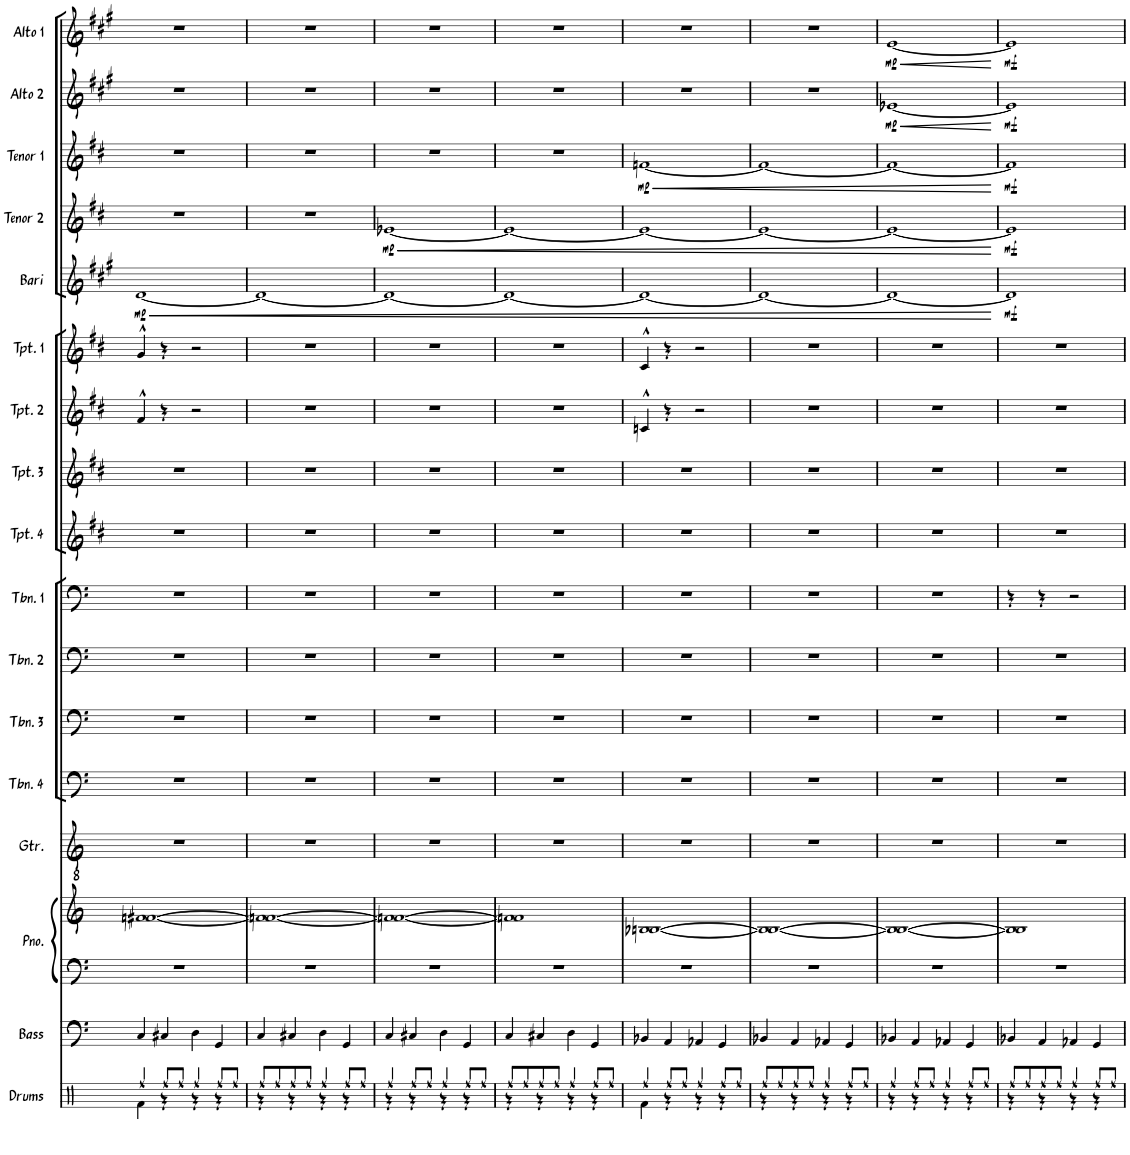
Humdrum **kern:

**kern	**kern	**kern	**kern	**kern	**kern	**kern	**kern	**kern	**kern	**kern	**kern	**kern	**kern	**dynam	**kern	**dynam	**kern	**dynam	**kern	**dynam	**kern	**dynam
*part17	*part16	*part15	*part15	*part14	*part13	*part12	*part11	*part10	*part9	*part8	*part7	*part6	*part5	*part5	*part4	*part4	*part3	*part3	*part2	*part2	*part1	*part1
*staff18	*staff17	*staff16	*staff15	*staff14	*staff13	*staff12	*staff11	*staff10	*staff9	*staff8	*staff7	*staff6	*staff5	*staff5	*staff4	*staff4	*staff3	*staff3	*staff2	*staff2	*staff1	*staff1
*I"Drums	*I"Bass	*I"Piano	*	*I"Guitar	*I"Trombone 4	*I"Trombone 3	*I"Trombone 2	*I"Trombone 1	*I"Trumpet 4	*I"Trumpet 3	*I"Trumpet 2	*I"Trumpet 1	*I"Bari Sax	*	*I"Tenor Sax 2	*	*I"Tenor Sax 1	*	*I"Alto Sax 2	*	*I"Alto Sax 1	*
*I'Drums	*I'Bass	*I'Pno.	*	*I'Gtr.	*I'Tbn. 4	*I'Tbn. 3	*I'Tbn. 2	*I'Tbn. 1	*I'Tpt. 4	*I'Tpt. 3	*I'Tpt. 2	*I'Tpt. 1	*I'Bari	*	*I'Tenor 2	*	*I'Tenor 1	*	*I'Alto 2	*	*I'Alto 1	*
!!LO:PB:g=z
*clefX	*clefF4	*clefF4	*clefG2	*clefGv2	*clefF4	*clefF4	*clefF4	*clefF4	*clefG2	*clefG2	*clefG2	*clefG2	*clefG2	*	*clefG2	*	*clefG2	*	*clefG2	*	*clefG2	*
*	*Trd7c12	*	*	*	*	*	*	*	*Trd1c2	*Trd1c2	*Trd1c2	*Trd1c2	*Trd12c21	*	*Trd8c14	*	*Trd8c14	*	*Trd5c9	*	*Trd5c9	*
*k[]	*k[]	*k[]	*k[]	*k[]	*k[]	*k[]	*k[]	*k[]	*k[f#c#]	*k[f#c#]	*k[f#c#]	*k[f#c#]	*k[f#c#g#]	*	*k[f#c#]	*	*k[f#c#]	*	*k[f#c#g#]	*	*k[f#c#g#]	*
*M4/4	*M4/4	*M4/4	*M4/4	*M4/4	*M4/4	*M4/4	*M4/4	*M4/4	*M4/4	*M4/4	*M4/4	*M4/4	*M4/4	*	*M4/4	*	*M4/4	*	*M4/4	*	*M4/4	*
=89	=89	=89	=89	=89	=89	=89	=89	=89	=89	=89	=89	=89	=89	=89	=89	=89	=89	=89	=89	=89	=89	=89
*^	*	*	*	*	*	*	*	*	*	*	*	*	*	*	*	*	*	*	*	*	*	*
!	!	!	!	!	!	!	!	!	!	!	!	!	!	!	!LO:HP:b	!	!	!	!	!	!	!	!
!	!	!	!	!	!	!	!	!	!	!	!	!	!	!	!LO:DY:n=1:b	!	!	!	!	!	!	!	!
4Rff/	4Rf\	4C/	1r	[1fn [1f#X	1r	1r	1r	1r	1r	1r	1r	4f#^^/	4g^^/	[1d	< mp	1r	.	1r	.	1r	.	1r	.
8Rff/L	4r	4C#X/	.	.	.	.	.	.	.	.	.	4r	4r	.	.	.	.	.	.	.	.	.	.
8Rff/J	.	.	.	.	.	.	.	.	.	.	.	.	.	.	.	.	.	.	.	.	.	.	.
4Rff/	4r	4D\	.	.	.	.	.	.	.	.	.	2r	2r	.	.	.	.	.	.	.	.	.	.
8Rff/L	4r	4GG/	.	.	.	.	.	.	.	.	.	.	.	.	.	.	.	.	.	.	.	.	.
8Rff/J	.	.	.	.	.	.	.	.	.	.	.	.	.	.	.	.	.	.	.	.	.	.	.
=90	=90	=90	=90	=90	=90	=90	=90	=90	=90	=90	=90	=90	=90	=90	=90	=90	=90	=90	=90	=90	=90	=90	=90
8Rff/L	4r	4C/	1r	1fn_ 1f#_	1r	1r	1r	1r	1r	1r	1r	1r	1r	1d_	.	1r	.	1r	.	1r	.	1r	.
8Rff/	.	.	.	.	.	.	.	.	.	.	.	.	.	.	.	.	.	.	.	.	.	.	.
8Rff/	4r	4C#X/	.	.	.	.	.	.	.	.	.	.	.	.	.	.	.	.	.	.	.	.	.
8Rff/J	.	.	.	.	.	.	.	.	.	.	.	.	.	.	.	.	.	.	.	.	.	.	.
4Rff/	4r	4D\	.	.	.	.	.	.	.	.	.	.	.	.	.	.	.	.	.	.	.	.	.
8Rff/L	4r	4GG/	.	.	.	.	.	.	.	.	.	.	.	.	.	.	.	.	.	.	.	.	.
8Rff/J	.	.	.	.	.	.	.	.	.	.	.	.	.	.	.	.	.	.	.	.	.	.	.
=91	=91	=91	=91	=91	=91	=91	=91	=91	=91	=91	=91	=91	=91	=91	=91	=91	=91	=91	=91	=91	=91	=91	=91
!	!	!	!	!	!	!	!	!	!	!	!	!	!	!	!	!	!LO:HP:b	!	!	!	!	!	!
!	!	!	!	!	!	!	!	!	!	!	!	!	!	!	!	!	!LO:DY:n=1:b	!	!	!	!	!	!
4Rff/	4r	4C/	1r	1fn_ 1f#_	1r	1r	1r	1r	1r	1r	1r	1r	1r	1d_	.	[1e-X	< mp	1r	.	1r	.	1r	.
8Rff/L	4r	4C#X/	.	.	.	.	.	.	.	.	.	.	.	.	.	.	.	.	.	.	.	.	.
8Rff/J	.	.	.	.	.	.	.	.	.	.	.	.	.	.	.	.	.	.	.	.	.	.	.
4Rff/	4r	4D\	.	.	.	.	.	.	.	.	.	.	.	.	.	.	.	.	.	.	.	.	.
8Rff/L	4r	4GG/	.	.	.	.	.	.	.	.	.	.	.	.	.	.	.	.	.	.	.	.	.
8Rff/J	.	.	.	.	.	.	.	.	.	.	.	.	.	.	.	.	.	.	.	.	.	.	.
=92	=92	=92	=92	=92	=92	=92	=92	=92	=92	=92	=92	=92	=92	=92	=92	=92	=92	=92	=92	=92	=92	=92	=92
8Rff/L	4r	4C/	1r	1fn] 1f#]	1r	1r	1r	1r	1r	1r	1r	1r	1r	1d_	.	1e-_	.	1r	.	1r	.	1r	.
8Rff/	.	.	.	.	.	.	.	.	.	.	.	.	.	.	.	.	.	.	.	.	.	.	.
8Rff/	4r	4C#X/	.	.	.	.	.	.	.	.	.	.	.	.	.	.	.	.	.	.	.	.	.
8Rff/J	.	.	.	.	.	.	.	.	.	.	.	.	.	.	.	.	.	.	.	.	.	.	.
4Rff/	4r	4D\	.	.	.	.	.	.	.	.	.	.	.	.	.	.	.	.	.	.	.	.	.
8Rff/L	4r	4GG/	.	.	.	.	.	.	.	.	.	.	.	.	.	.	.	.	.	.	.	.	.
8Rff/J	.	.	.	.	.	.	.	.	.	.	.	.	.	.	.	.	.	.	.	.	.	.	.
=93	=93	=93	=93	=93	=93	=93	=93	=93	=93	=93	=93	=93	=93	=93	=93	=93	=93	=93	=93	=93	=93	=93	=93
!	!	!	!	!	!	!	!	!	!	!	!	!	!	!	!	!	!	!	!LO:HP:b	!	!	!	!
!	!	!	!	!	!	!	!	!	!	!	!	!	!	!	!	!	!	!	!LO:DY:n=1:b	!	!	!	!
4Rff/	4Rf\	4BB-X/	1r	[1B-X [1Bn	1r	1r	1r	1r	1r	1r	1r	4cn^^/	4c#^^/	1d_	.	1e-_	.	[1fn	< mp	1r	.	1r	.
8Rff/L	4r	4AA/	.	.	.	.	.	.	.	.	.	4r	4r	.	.	.	.	.	.	.	.	.	.
8Rff/J	.	.	.	.	.	.	.	.	.	.	.	.	.	.	.	.	.	.	.	.	.	.	.
4Rff/	4r	4AA-X/	.	.	.	.	.	.	.	.	.	2r	2r	.	.	.	.	.	.	.	.	.	.
8Rff/L	4r	4GG/	.	.	.	.	.	.	.	.	.	.	.	.	.	.	.	.	.	.	.	.	.
8Rff/J	.	.	.	.	.	.	.	.	.	.	.	.	.	.	.	.	.	.	.	.	.	.	.
=94	=94	=94	=94	=94	=94	=94	=94	=94	=94	=94	=94	=94	=94	=94	=94	=94	=94	=94	=94	=94	=94	=94	=94
8Rff/L	4r	4BB-X/	1r	1B-_ 1B_	1r	1r	1r	1r	1r	1r	1r	1r	1r	1d_	.	1e-_	.	1f_	.	1r	.	1r	.
8Rff/	.	.	.	.	.	.	.	.	.	.	.	.	.	.	.	.	.	.	.	.	.	.	.
8Rff/	4r	4AA/	.	.	.	.	.	.	.	.	.	.	.	.	.	.	.	.	.	.	.	.	.
8Rff/J	.	.	.	.	.	.	.	.	.	.	.	.	.	.	.	.	.	.	.	.	.	.	.
4Rff/	4r	4AA-X/	.	.	.	.	.	.	.	.	.	.	.	.	.	.	.	.	.	.	.	.	.
8Rff/L	4r	4GG/	.	.	.	.	.	.	.	.	.	.	.	.	.	.	.	.	.	.	.	.	.
8Rff/J	.	.	.	.	.	.	.	.	.	.	.	.	.	.	.	.	.	.	.	.	.	.	.
=95	=95	=95	=95	=95	=95	=95	=95	=95	=95	=95	=95	=95	=95	=95	=95	=95	=95	=95	=95	=95	=95	=95	=95
!	!	!	!	!	!	!	!	!	!	!	!	!	!	!	!	!	!	!	!	!	!LO:HP:b	!	!LO:HP:b
!	!	!	!	!	!	!	!	!	!	!	!	!	!	!	!	!	!	!	!	!	!LO:DY:n=1:b	!	!LO:DY:n=1:b
4Rff/	4r	4BB-X/	1r	1B-_ 1B_	1r	1r	1r	1r	1r	1r	1r	1r	1r	1d_	.	1e-_	.	1f_	.	[1e-X	< mp	[1e	< mp
8Rff/L	4r	4AA/	.	.	.	.	.	.	.	.	.	.	.	.	.	.	.	.	.	.	.	.	.
8Rff/J	.	.	.	.	.	.	.	.	.	.	.	.	.	.	.	.	.	.	.	.	.	.	.
4Rff/	4r	4AA-X/	.	.	.	.	.	.	.	.	.	.	.	.	.	.	.	.	.	.	.	.	.
8Rff/L	4r	4GG/	.	.	.	.	.	.	.	.	.	.	.	.	.	.	.	.	.	.	.	.	.
8Rff/J	.	.	.	.	.	.	.	.	.	.	.	.	.	.	.	.	.	.	.	.	.	.	.
*v	*v	*	*	*	*	*	*	*	*	*	*	*	*	*	*	*	*	*	*	*	*	*	*
.	.	.	.	.	.	.	.	.	.	.	.	.	.	[	.	[	.	[	.	[	.	[
=96	=96	=96	=96	=96	=96	=96	=96	=96	=96	=96	=96	=96	=96	=96	=96	=96	=96	=96	=96	=96	=96	=96
*^	*	*	*	*	*	*	*	*	*	*	*	*	*	*	*	*	*	*	*	*	*	*
!	!	!	!	!	!	!	!	!	!	!	!	!	!	!	!LO:DY:b	!	!LO:DY:b	!	!LO:DY:b	!	!LO:DY:b	!	!LO:DY:b
8Rff/L	4r	4BB-X/	1r	1B-] 1B]	1r	1r	1r	1r	4r	1r	1r	1r	1r	1d]	mf	1e-]	mf	1f]	mf	1e-]	mf	1e]	mf
8Rff/	.	.	.	.	.	.	.	.	.	.	.	.	.	.	.	.	.	.	.	.	.	.	.
8Rff/	4r	4AA/	.	.	.	.	.	.	4r	.	.	.	.	.	.	.	.	.	.	.	.	.	.
8Rff/J	.	.	.	.	.	.	.	.	.	.	.	.	.	.	.	.	.	.	.	.	.	.	.
4Rff/	4r	4AA-X/	.	.	.	.	.	.	2r	.	.	.	.	.	.	.	.	.	.	.	.	.	.
8Rff/L	4r	4GG/	.	.	.	.	.	.	.	.	.	.	.	.	.	.	.	.	.	.	.	.	.
8Rff/J	.	.	.	.	.	.	.	.	.	.	.	.	.	.	.	.	.	.	.	.	.	.	.
*v	*v	*	*	*	*	*	*	*	*	*	*	*	*	*	*	*	*	*	*	*	*	*	*
=	=	=	=	=	=	=	=	=	=	=	=	=	=	=	=	=	=	=	=	=	=	=
*-	*-	*-	*-	*-	*-	*-	*-	*-	*-	*-	*-	*-	*-	*-	*-	*-	*-	*-	*-	*-	*-	*-
